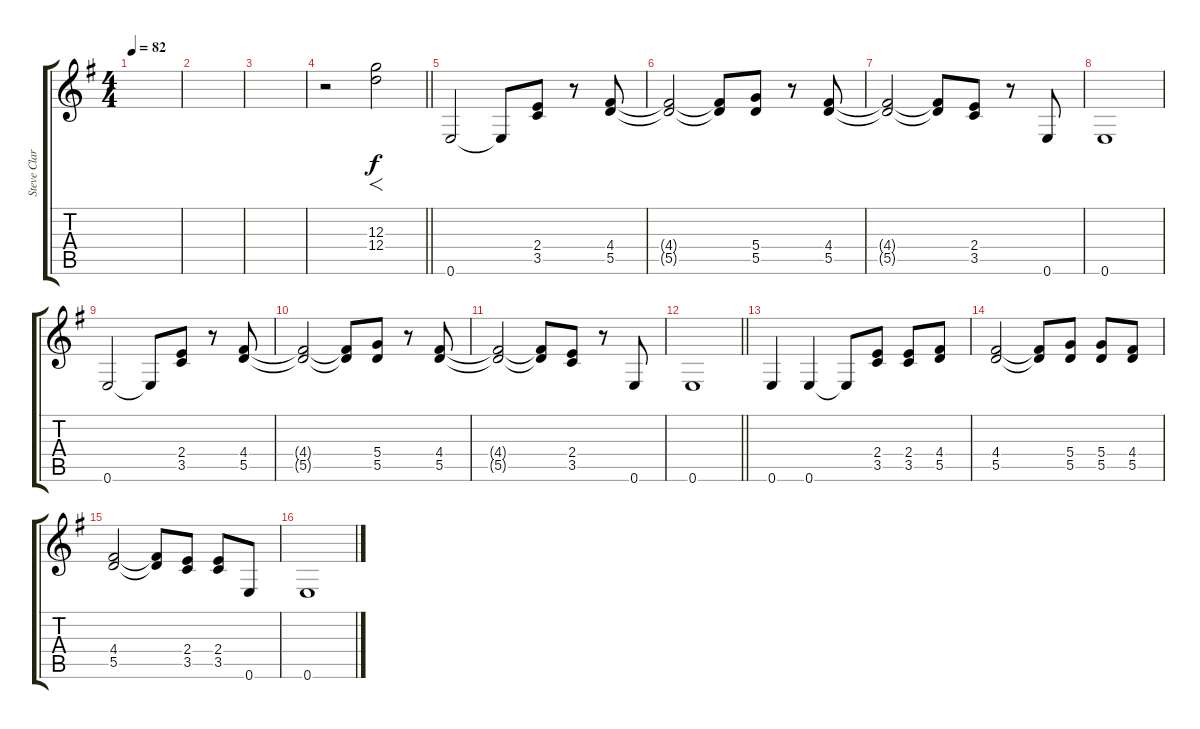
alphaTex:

\track ("Steve Clark" "Steve Clar") {instrument electricguitarclean}
\staff {score tabs}
\tuning (E4 B3 G3 D3 A2 E2) {hide}
\ts (4 4)
\tempo 82
\clef g2
\ks eminor
|
|
|
\barLineRight lightlight
r.2 (12.3 12.4).2{f instrument overdrivenguitar} |
0.6.2{instrument overdrivenguitar} 0.6{t}.8 (2.4 3.5).8 r.8 (4.4 5.5).8 |
(4.4{t} 5.5{t}).2 (4.4{t} 5.5{t}).8 (5.4 5.5).8 r.8 (4.4 5.5).8 |
(4.4{t} 5.5{t}).2 (4.4{t} 5.5{t}).8 (2.4 3.5).8 r.8 0.6.8 |
0.6.1 |
0.6.2{instrument overdrivenguitar} 0.6{t}.8 (2.4 3.5).8 r.8 (4.4 5.5).8 |
(4.4{t} 5.5{t}).2 (4.4{t} 5.5{t}).8 (5.4 5.5).8 r.8 (4.4 5.5).8 |
(4.4{t} 5.5{t}).2 (4.4{t} 5.5{t}).8 (2.4 3.5).8 r.8 0.6.8 |
\barLineRight lightlight
0.6.1 |
0.6.4 0.6.4 0.6{t}.8 (2.4 3.5).8 (2.4 3.5).8 (4.4 5.5).8 |
(4.4 5.5).2 (4.4{t} 5.5{t}).8 (5.4 5.5).8 (5.4 5.5).8 (4.4 5.5).8 |
(4.4 5.5).2 (4.4{t} 5.5{t}).8 (2.4 3.5).8 (2.4 3.5).8 0.6.8 |
0.6.1
